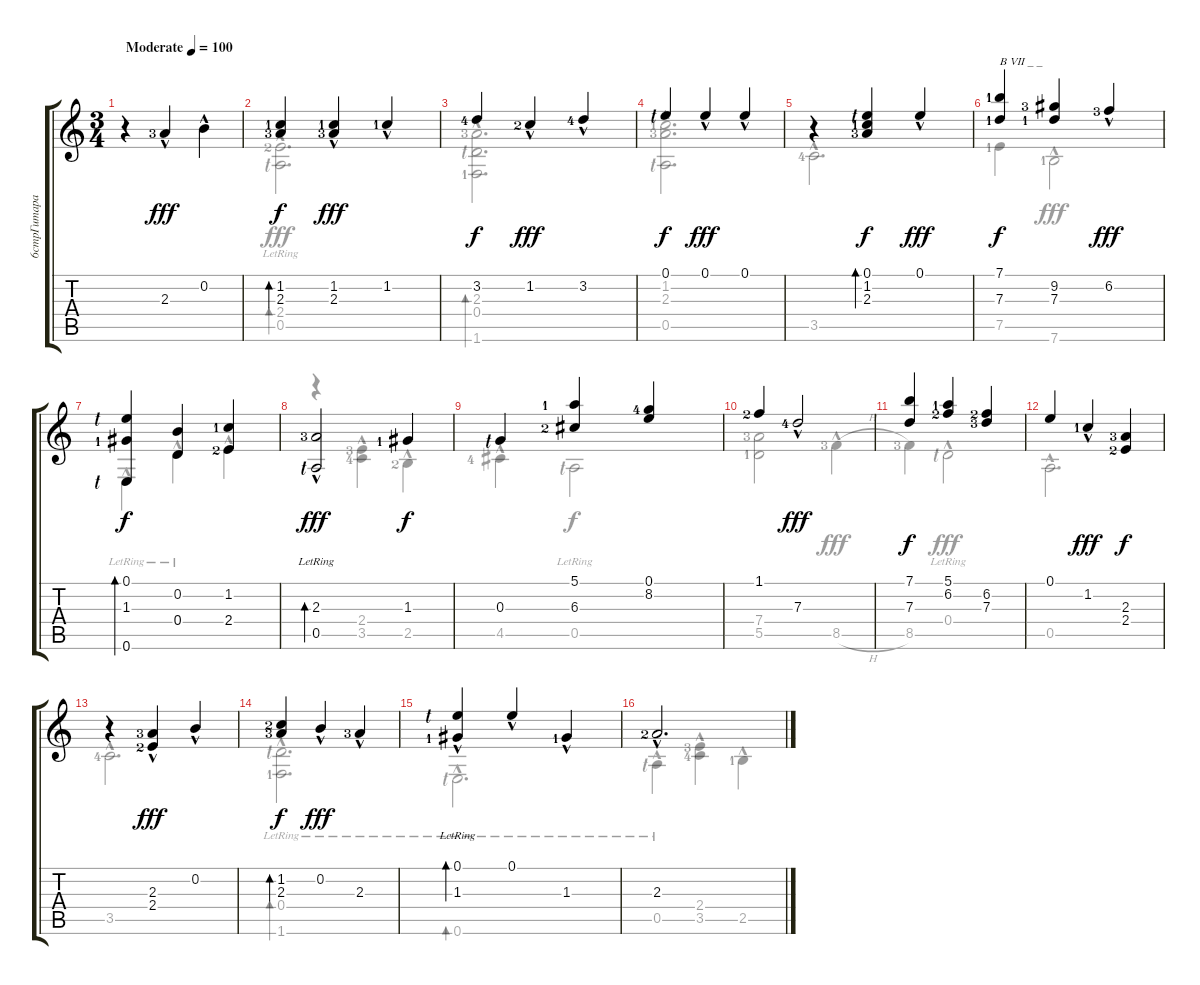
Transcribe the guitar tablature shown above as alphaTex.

\track ("6стрГитара" "6стрГитара") {instrument acousticguitarnylon}
\staff {score tabs}
\tuning (E4 B3 G3 D3 A2 E2) {hide}
\voice
\ts (3 4)
\tempo (100 "Moderate")
\clef g2
\ks aminor
r.4{dy fff instrument acousticguitarnylon} 2.3{hac lf 4}.4 0.2{hac}.4 |
(1.2{lf 2} 2.3{lf 4}).4{bd 480 dy f} (1.2{hac lf 2} 2.3{lf 4}).4{dy fff} 1.2{hac lf 2}.4 |
3.2{lf 5}.4{dy f} 1.2{hac lf 3}.4{dy fff} 3.2{hac lf 5}.4 |
0.1{lf 1}.4{dy f} 0.1{hac}.4{dy fff} 0.1{hac}.4 |
r.4 (0.1{lf 1} 1.2{lf 2} 2.3{lf 4}).4{bd 480 dy f} 0.1{hac}.4{dy fff} |
(7.1{lf 2} 7.3{lf 2}).4{txt "B VII _ _" dy f} (9.2{lf 4} 7.3{lf 2}).4 6.2{hac lf 4}.4{dy fff} |
(0.1{lf 1} 1.3{lf 2} 0.6{lf 1}).4{bd 480 dy f} (0.2 0.4).4 (1.2{lf 2} 2.4{lf 3}).4 |
(2.3{lf 4} 0.5{hac lr lf 1}).2{bd 480 dy fff} 1.3{lf 2}.4{dy f} |
0.3{lf 1}.4 (5.1{lf 2} 6.3{lf 3}).4 (0.1 8.2{lf 5}).4 |
1.1{lf 3}.4 7.3{hac lf 5}.2{dy fff} |
(7.1 7.3).4{dy f} (5.1{lf 2} 6.2{lf 3}).4 (6.2{lf 3} 7.3{lf 4}).4 |
0.1.4 1.2{hac lf 2}.4{dy fff} (2.3{lf 4} 2.4{lf 3}).4{dy f} |
r.4 (2.3{lf 4} 2.4{hac lf 3}).4{dy fff} 0.2{hac}.4 |
(1.2{lf 3} 2.3{lf 4}).4{bd 480 dy f} 0.2{hac}.4{dy fff} 2.3{hac lf 4}.4 |
(0.1{lr lf 1} 1.3{hac lf 2}).4{bd 480} 0.1{hac}.4 1.3{hac lf 2}.4 |
2.3{hac lf 3}.2{d}
\voice
\clef g2
\ottava regular
\simile none
\ks aminor
|
(2.4{lf 3} 0.5{hac lr lf 1}).2{d bd 480} |
(2.3{lf 4} 0.4{lf 1} 1.6{hac lf 2}).2{d bd 480} |
(1.2{lf 2} 2.3{lf 4} 0.5{hac lf 1}).2{d} |
3.5{hac lf 5}.2{d} |
7.5{lf 2}.4{dy f} 7.6{hac lf 2}.2{dy fff} |
0.6{hac lr}.4 0.4{hac lr}.4 2.4{hac}.4 |
r.4 (2.4{lf 4} 3.5{hac lf 5}).4 2.5{hac lf 3}.4 |
4.5{hac lf 5}.4 0.5{lr lf 1}.2{dy f} |
(7.4{lf 4} 5.5{lf 2}).2 8.5{h hac lf 4}.4{dy fff} |
8.5{lf 4}.4{dy f} 0.4{hac lr lf 1}.2{dy fff} |
0.5{hac}.2{d} |
3.5{hac lf 5}.2{d} |
(0.4{hac lr lf 1} 1.6{lf 2}).2{d bd 480} |
0.6{hac lr lf 1}.2{d bd 480} |
0.5{hac lr lf 1}.4 (2.4{lf 4} 3.5{hac lf 5}).4 2.5{hac lf 2}.4
